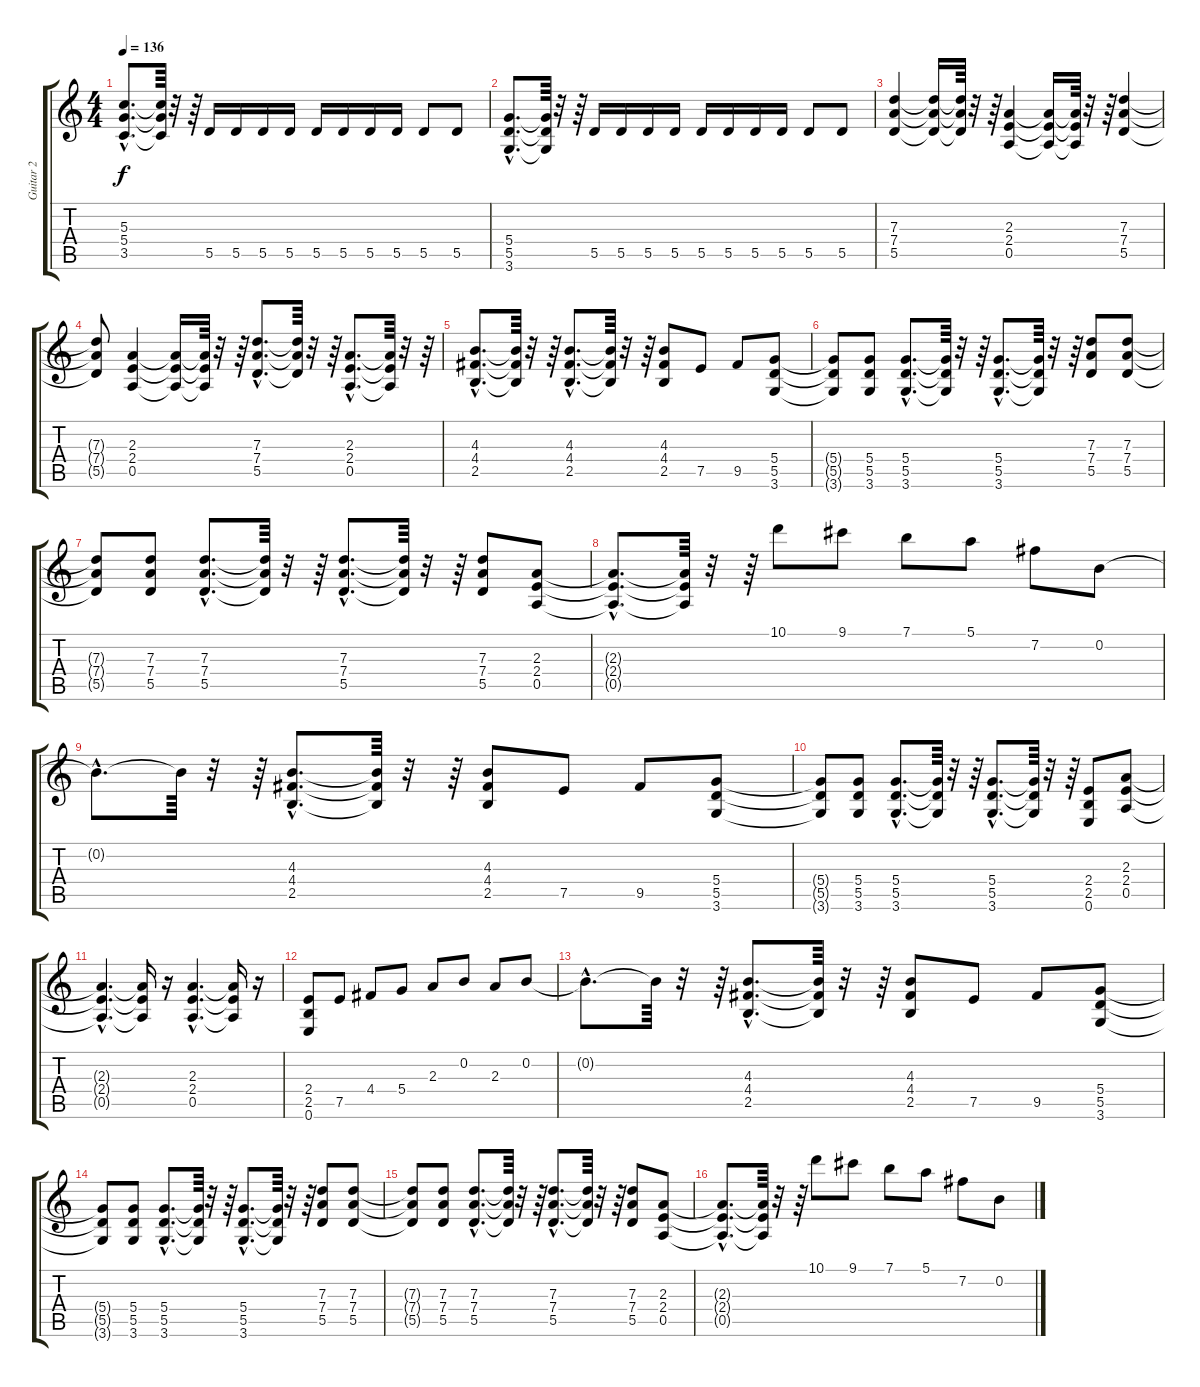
\track ("Guitar 2" "Guitar 2") {instrument distortionguitar}
\staff {score tabs}
\tuning (E4 B3 G3 D3 A2 E2) {hide}
\ts (4 4)
\tempo 136
\clef g2
\ks c
(5.3{hac} 5.4{hac} 3.5{hac}).8{d dy f} (5.3{t} 5.4{t} 3.5{t}).64 r.32 r.64 5.5.16 5.5.16 5.5.16 5.5.16 5.5.16 5.5.16 5.5.16 5.5.16 5.5.8 5.5.8 |
(5.4{hac} 5.5{hac} 3.6{hac}).8{d} (5.4{t} 5.5{t} 3.6{t}).64 r.32 r.64 5.5.16 5.5.16 5.5.16 5.5.16 5.5.16 5.5.16 5.5.16 5.5.16 5.5.8 5.5.8 |
(7.3 7.4 5.5).4 (7.3{t} 7.4{t} 5.5{t}).16 (7.3{t} 7.4{t} 5.5{t}).64 r.32 r.64 (2.3 2.4 0.5).4 (2.3{t} 2.4{t} 0.5{t}).16 (2.3{t} 2.4{t} 0.5{t}).64 r.32 r.64 (7.3 7.4 5.5).4 |
(7.3{t} 7.4{t} 5.5{t}).8 (2.3 2.4 0.5).4 (2.3{t} 2.4{t} 0.5{t}).16 (2.3{t} 2.4{t} 0.5{t}).64 r.32 r.64 (7.3{hac} 7.4{hac} 5.5{hac}).8{d} (7.3{t} 7.4{t} 5.5{t}).64 r.32 r.64 (2.3{hac} 2.4{hac} 0.5{hac}).8{d} (2.3{t} 2.4{t} 0.5{t}).64 r.32 r.64 |
(4.3{hac} 4.4{hac} 2.5{hac}).8{d} (4.3{t} 4.4{t} 2.5{t}).64 r.32 r.64 (4.3{hac} 4.4{hac} 2.5{hac}).8{d} (4.3{t} 4.4{t} 2.5{t}).64 r.32 r.64 (4.3 4.4 2.5).8 7.5.8 9.5.8 (5.4 5.5 3.6).8 |
(5.4{t} 5.5{t} 3.6{t}).8 (5.4 5.5 3.6).8 (5.4{hac} 5.5{hac} 3.6{hac}).8{d} (5.4{t} 5.5{t} 3.6{t}).64 r.32 r.64 (5.4{hac} 5.5{hac} 3.6{hac}).8{d} (5.4{t} 5.5{t} 3.6{t}).64 r.32 r.64 (7.3 7.4 5.5).8 (7.3 7.4 5.5).8 |
(7.3{t} 7.4{t} 5.5{t}).8 (7.3 7.4 5.5).8 (7.3{hac} 7.4{hac} 5.5{hac}).8{d} (7.3{t} 7.4{t} 5.5{t}).64 r.32 r.64 (7.3{hac} 7.4{hac} 5.5{hac}).8{d} (7.3{t} 7.4{t} 5.5{t}).64 r.32 r.64 (7.3 7.4 5.5).8 (2.3 2.4 0.5).8 |
(2.3{hac t} 2.4{hac t} 0.5{hac t}).8{d} (2.3{t} 2.4{t} 0.5{t}).64 r.32 r.64 10.1.8 9.1.8 7.1.8 5.1.8 7.2.8 0.2.8 |
0.2{hac t}.8{d} 0.2{t}.64 r.32 r.64 (4.3{hac} 4.4{hac} 2.5{hac}).8{d} (4.3{t} 4.4{t} 2.5{t}).64 r.32 r.64 (4.3 4.4 2.5).8 7.5.8 9.5.8 (5.4 5.5 3.6).8 |
(5.4{t} 5.5{t} 3.6{t}).8 (5.4 5.5 3.6).8 (5.4{hac} 5.5{hac} 3.6{hac}).8{d} (5.4{t} 5.5{t} 3.6{t}).64 r.32 r.64 (5.4{hac} 5.5{hac} 3.6{hac}).8{d} (5.4{t} 5.5{t} 3.6{t}).64 r.32 r.64 (2.4 2.5 0.6).8 (2.3 2.4 0.5).8 |
(2.3{hac t} 2.4{hac t} 0.5{hac t}).4{d} (2.3{t} 2.4{t} 0.5{t}).16 r.16 (2.3{hac} 2.4{hac} 0.5{hac}).4{d} (2.3{t} 2.4{t} 0.5{t}).16 r.16 |
(2.4 2.5 0.6).8 7.5.8 4.4.8 5.4.8 2.3.8 0.2.8 2.3.8 0.2.8 |
0.2{hac t}.8{d} 0.2{t}.64 r.32 r.64 (4.3{hac} 4.4{hac} 2.5{hac}).8{d} (4.3{t} 4.4{t} 2.5{t}).64 r.32 r.64 (4.3 4.4 2.5).8 7.5.8 9.5.8 (5.4 5.5 3.6).8 |
(5.4{t} 5.5{t} 3.6{t}).8 (5.4 5.5 3.6).8 (5.4{hac} 5.5{hac} 3.6{hac}).8{d} (5.4{t} 5.5{t} 3.6{t}).64 r.32 r.64 (5.4{hac} 5.5{hac} 3.6{hac}).8{d} (5.4{t} 5.5{t} 3.6{t}).64 r.32 r.64 (7.3 7.4 5.5).8 (7.3 7.4 5.5).8 |
(7.3{t} 7.4{t} 5.5{t}).8 (7.3 7.4 5.5).8 (7.3{hac} 7.4{hac} 5.5{hac}).8{d} (7.3{t} 7.4{t} 5.5{t}).64 r.32 r.64 (7.3{hac} 7.4{hac} 5.5{hac}).8{d} (7.3{t} 7.4{t} 5.5{t}).64 r.32 r.64 (7.3 7.4 5.5).8 (2.3 2.4 0.5).8 |
(2.3{hac t} 2.4{hac t} 0.5{hac t}).8{d} (2.3{t} 2.4{t} 0.5{t}).64 r.32 r.64 10.1.8 9.1.8 7.1.8 5.1.8 7.2.8 0.2.8
